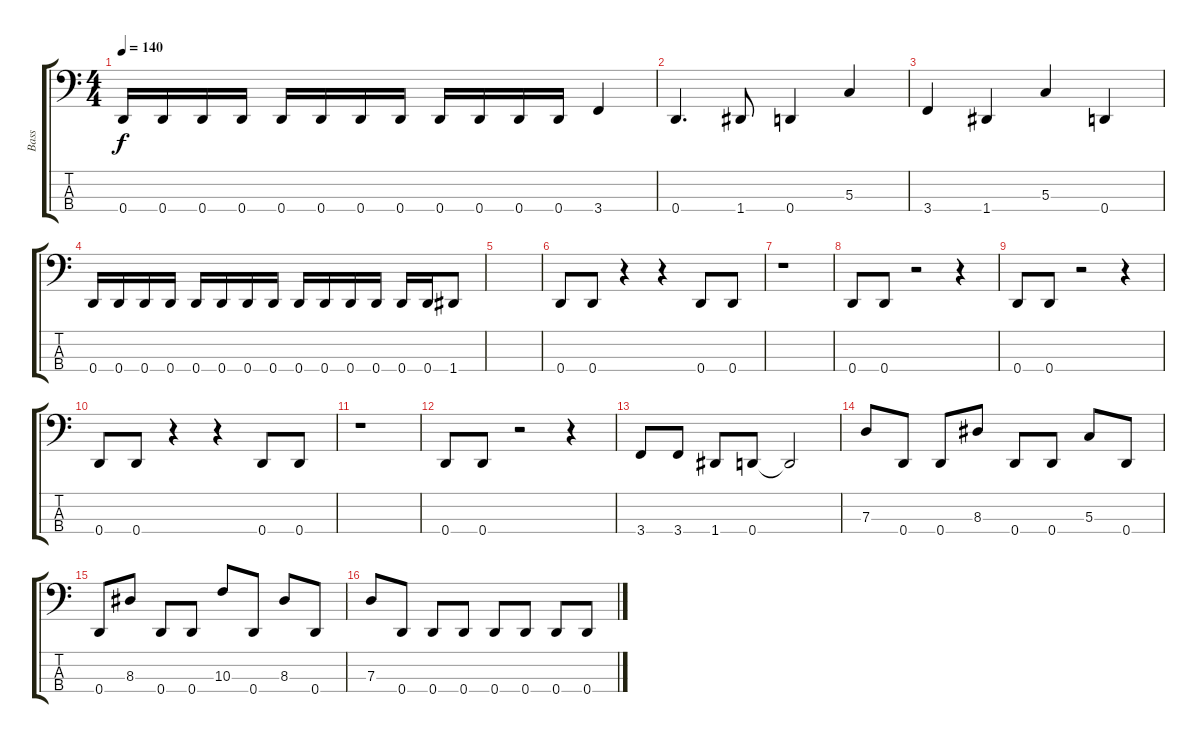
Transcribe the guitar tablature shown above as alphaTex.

\track ("Bass" "Bass") {instrument electricbasspick}
\staff {score tabs}
\tuning (F2 C2 G1 D1) {hide}
\ts (4 4)
\tempo 140
\clef f4
\ks c
0.4.16{dy f} 0.4.16 0.4.16 0.4.16 0.4.16 0.4.16 0.4.16 0.4.16 0.4.16 0.4.16 0.4.16 0.4.16 3.4.4 |
0.4.4{d} 1.4.8 0.4.4 5.3.4 |
3.4.4 1.4.4 5.3.4 0.4.4 |
0.4.16 0.4.16 0.4.16 0.4.16 0.4.16 0.4.16 0.4.16 0.4.16 0.4.16 0.4.16 0.4.16 0.4.16 0.4.16 0.4.16 1.4.8 |
|
0.4.8 0.4.8 r.4 r.4 0.4.8 0.4.8 |
r.1 |
0.4.8 0.4.8 r.2 r.4 |
0.4.8 0.4.8 r.2 r.4 |
0.4.8 0.4.8 r.4 r.4 0.4.8 0.4.8 |
r.1 |
0.4.8 0.4.8 r.2 r.4 |
3.4.8 3.4.8 1.4.8 0.4.8 0.4{t}.2 |
7.3.8 0.4.8 0.4.8 8.3.8 0.4.8 0.4.8 5.3.8 0.4.8 |
0.4.8 8.3.8 0.4.8 0.4.8 10.3.8 0.4.8 8.3.8 0.4.8 |
7.3.8 0.4.8 0.4.8 0.4.8 0.4.8 0.4.8 0.4.8 0.4.8
